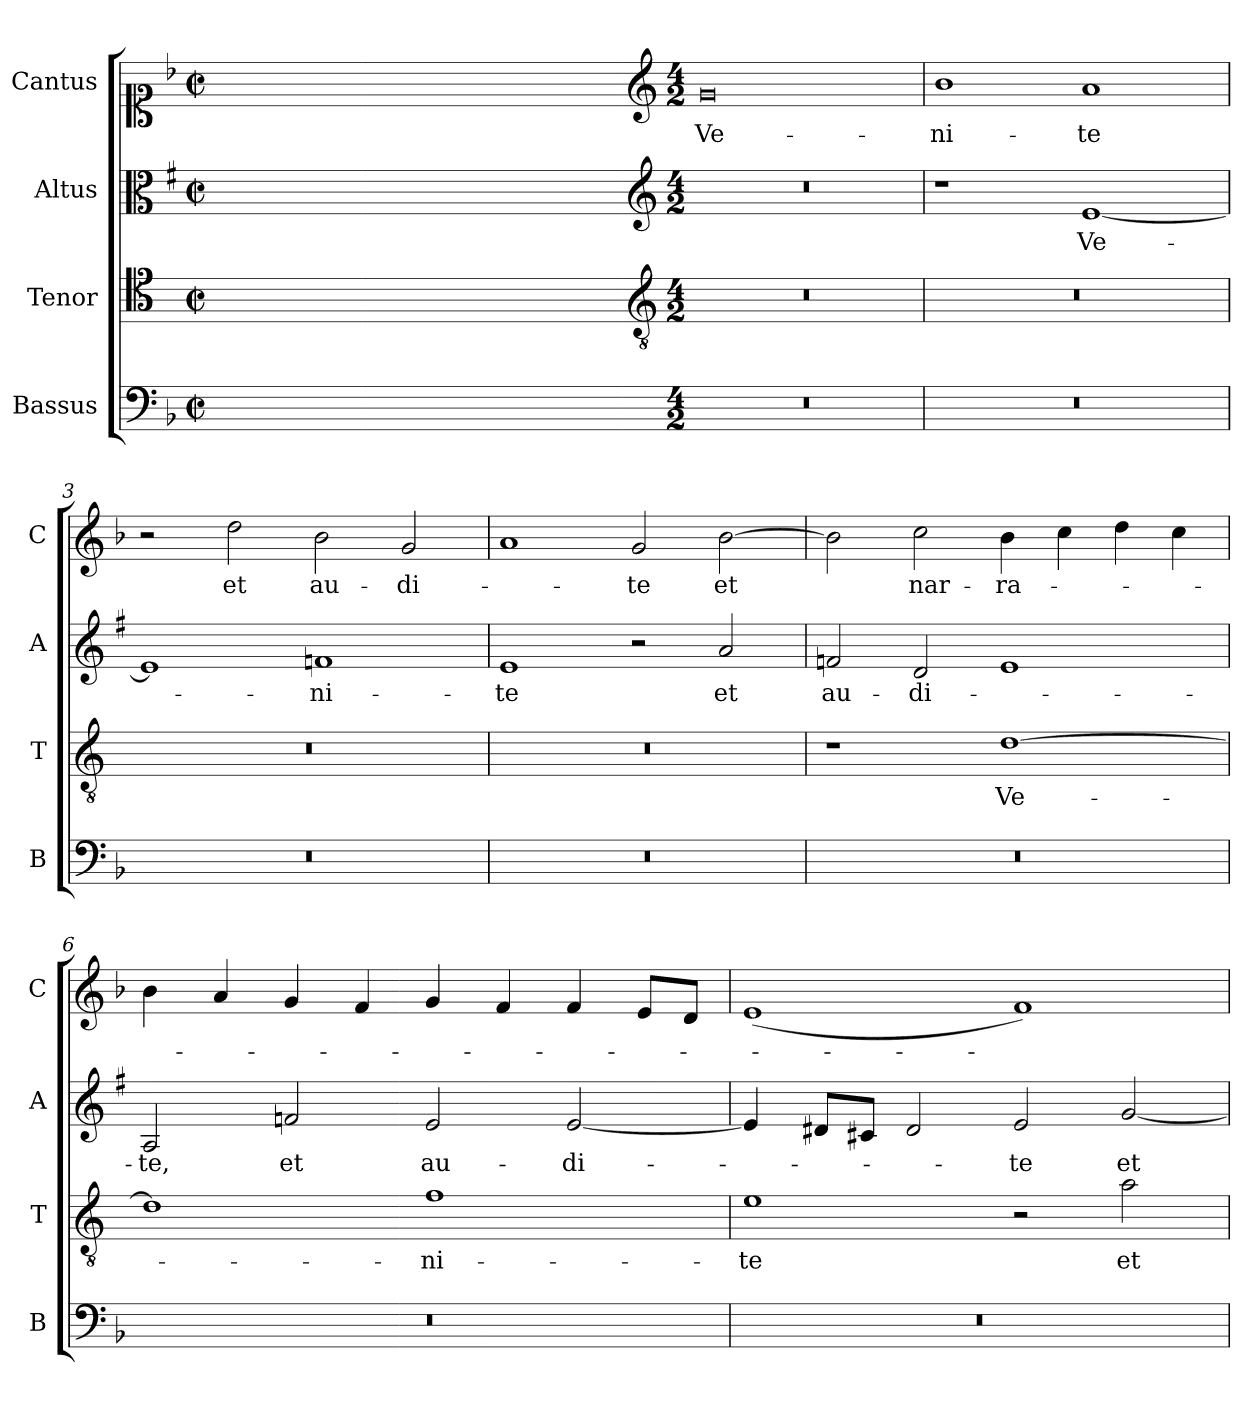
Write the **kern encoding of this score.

**kern	**kern	**text	**kern	**text	**kern	**text
*part4	*part3	*part3	*part2	*part2	*part1	*part1
*staff4	*staff3	*staff3	*staff2	*staff2	*staff1	*staff1
*I"Bassus	*I"Tenor	*	*I"Altus	*	*I"Cantus	*
*I'B	*I'T	*	*I'A	*	*I'C	*
*clefF4	*clefC4	*	*clefC3	*	*clefC1	*
*	*ITrd4c7	*	*ITrd1c2	*	*	*
*k[b-]	*k[b-]	*	*k[b-]	*	*k[b-]	*
*F:	*F:	*	*F:	*	*F:	*
*M2/2	*M2/2	*	*M2/2	*	*M2/2	*
*met(c|)	*met(c|)	*	*met(c|)	*	*met(c|)	*
=	=	=	=	=	=	=
1ryy	1ryy	.	1ryy	.	1ryy	.
=1X-	=1X-	=1X-	=1X-	=1X-	=1X-	=1X-
4ryy	4ryy	.	4ryy	.	4ryy	.
4ryy	4ryy	.	4ryy	.	4ryy	.
4ryy	4ryy	.	4ryy	.	4ryy	.
4ryy	4ryy	.	4ryy	.	4ryy	.
=1-	=1-	=1-	=1-	=1-	=1-	=1-
*	*clefGv2	*	*clefG2	*	*clefG2	*
*M4/2	*M4/2	*	*M4/2	*	*M4/2	*
!	!	!	!	!	!	!LO:LY:b
0r	0r	.	0r	.	0g	Ve-
=2	=2	=2	=2	=2	=2	=2
!	!	!	!	!	!	!LO:LY:b
0r	0r	.	1r	.	1b-	-ni-
!	!	!	!	!LO:LY:b	!	!LO:LY:b
.	.	.	[1d	Ve-	1a	-te
=3	=3	=3	=3	=3	=3	=3
0r	0r	.	1d]	.	2r	.
!	!	!	!	!	!	!LO:LY:b
.	.	.	.	.	2dd\	et
!	!	!	!	!LO:LY:b	!	!LO:LY:b
.	.	.	1e-X	-ni-	2b-\	au-
!	!	!	!	!	!	!LO:LY:b
.	.	.	.	.	2g/	-di-
=4	=4	=4	=4	=4	=4	=4
!	!	!	!	!LO:LY:b	!	!
0r	0r	.	1d	-te	1a	.
!	!	!	!	!	!	!LO:LY:b
.	.	.	2r	.	2g/	-te
!	!	!	!	!LO:LY:b	!	!LO:LY:b
.	.	.	2g/	et	[2b-\	et
!!LO:LB:g=z
=5	=5	=5	=5	=5	=5	=5
!	!	!	!	!LO:LY:b	!	!
0r	1r	.	2e-X/	au-	2b-\]	.
!	!	!	!	!LO:LY:b	!	!LO:LY:b
.	.	.	2c/	-di-	2cc\	nar-
!	!	!LO:LY:b	!	!	!	!LO:LY:b
.	[1G	Ve-	1d	.	4b-\	-ra-
.	.	.	.	.	4cc\	.
.	.	.	.	.	4dd\	.
.	.	.	.	.	4cc\	.
=6	=6	=6	=6	=6	=6	=6
!	!	!	!	!LO:LY:b	!	!
0r	1G]	.	2G/	-te,	4b-\	.
.	.	.	.	.	4a/	.
!	!	!	!	!LO:LY:b	!	!
.	.	.	2e-X/	et	4g/	.
.	.	.	.	.	4f/	.
!	!	!LO:LY:b	!	!LO:LY:b	!	!
.	1B-	-ni-	2d/	au-	4g/	.
.	.	.	.	.	4f/	.
!	!	!	!	!LO:LY:b	!	!
.	.	.	[2d/	-di-	4f/	.
.	.	.	.	.	8e/L	.
.	.	.	.	.	8d/J	.
=7	=7	=7	=7	=7	=7	=7
!	!	!LO:LY:b	!	!	!	!
0r	1A	-te	4d/]	.	(<1e	.
.	.	.	8c#X/L	.	.	.
.	.	.	8Bn/J	.	.	.
.	.	.	2c#/	.	.	.
!	!	!	!	!LO:LY:b	!	!
.	2r	.	2d/	-te	1f)	.
!	!	!LO:LY:b	!	!LO:LY:b	!	!
.	2d\	et	[2f/	et	.	.
=	=	=	=	=	=	=
*-	*-	*-	*-	*-	*-	*-
